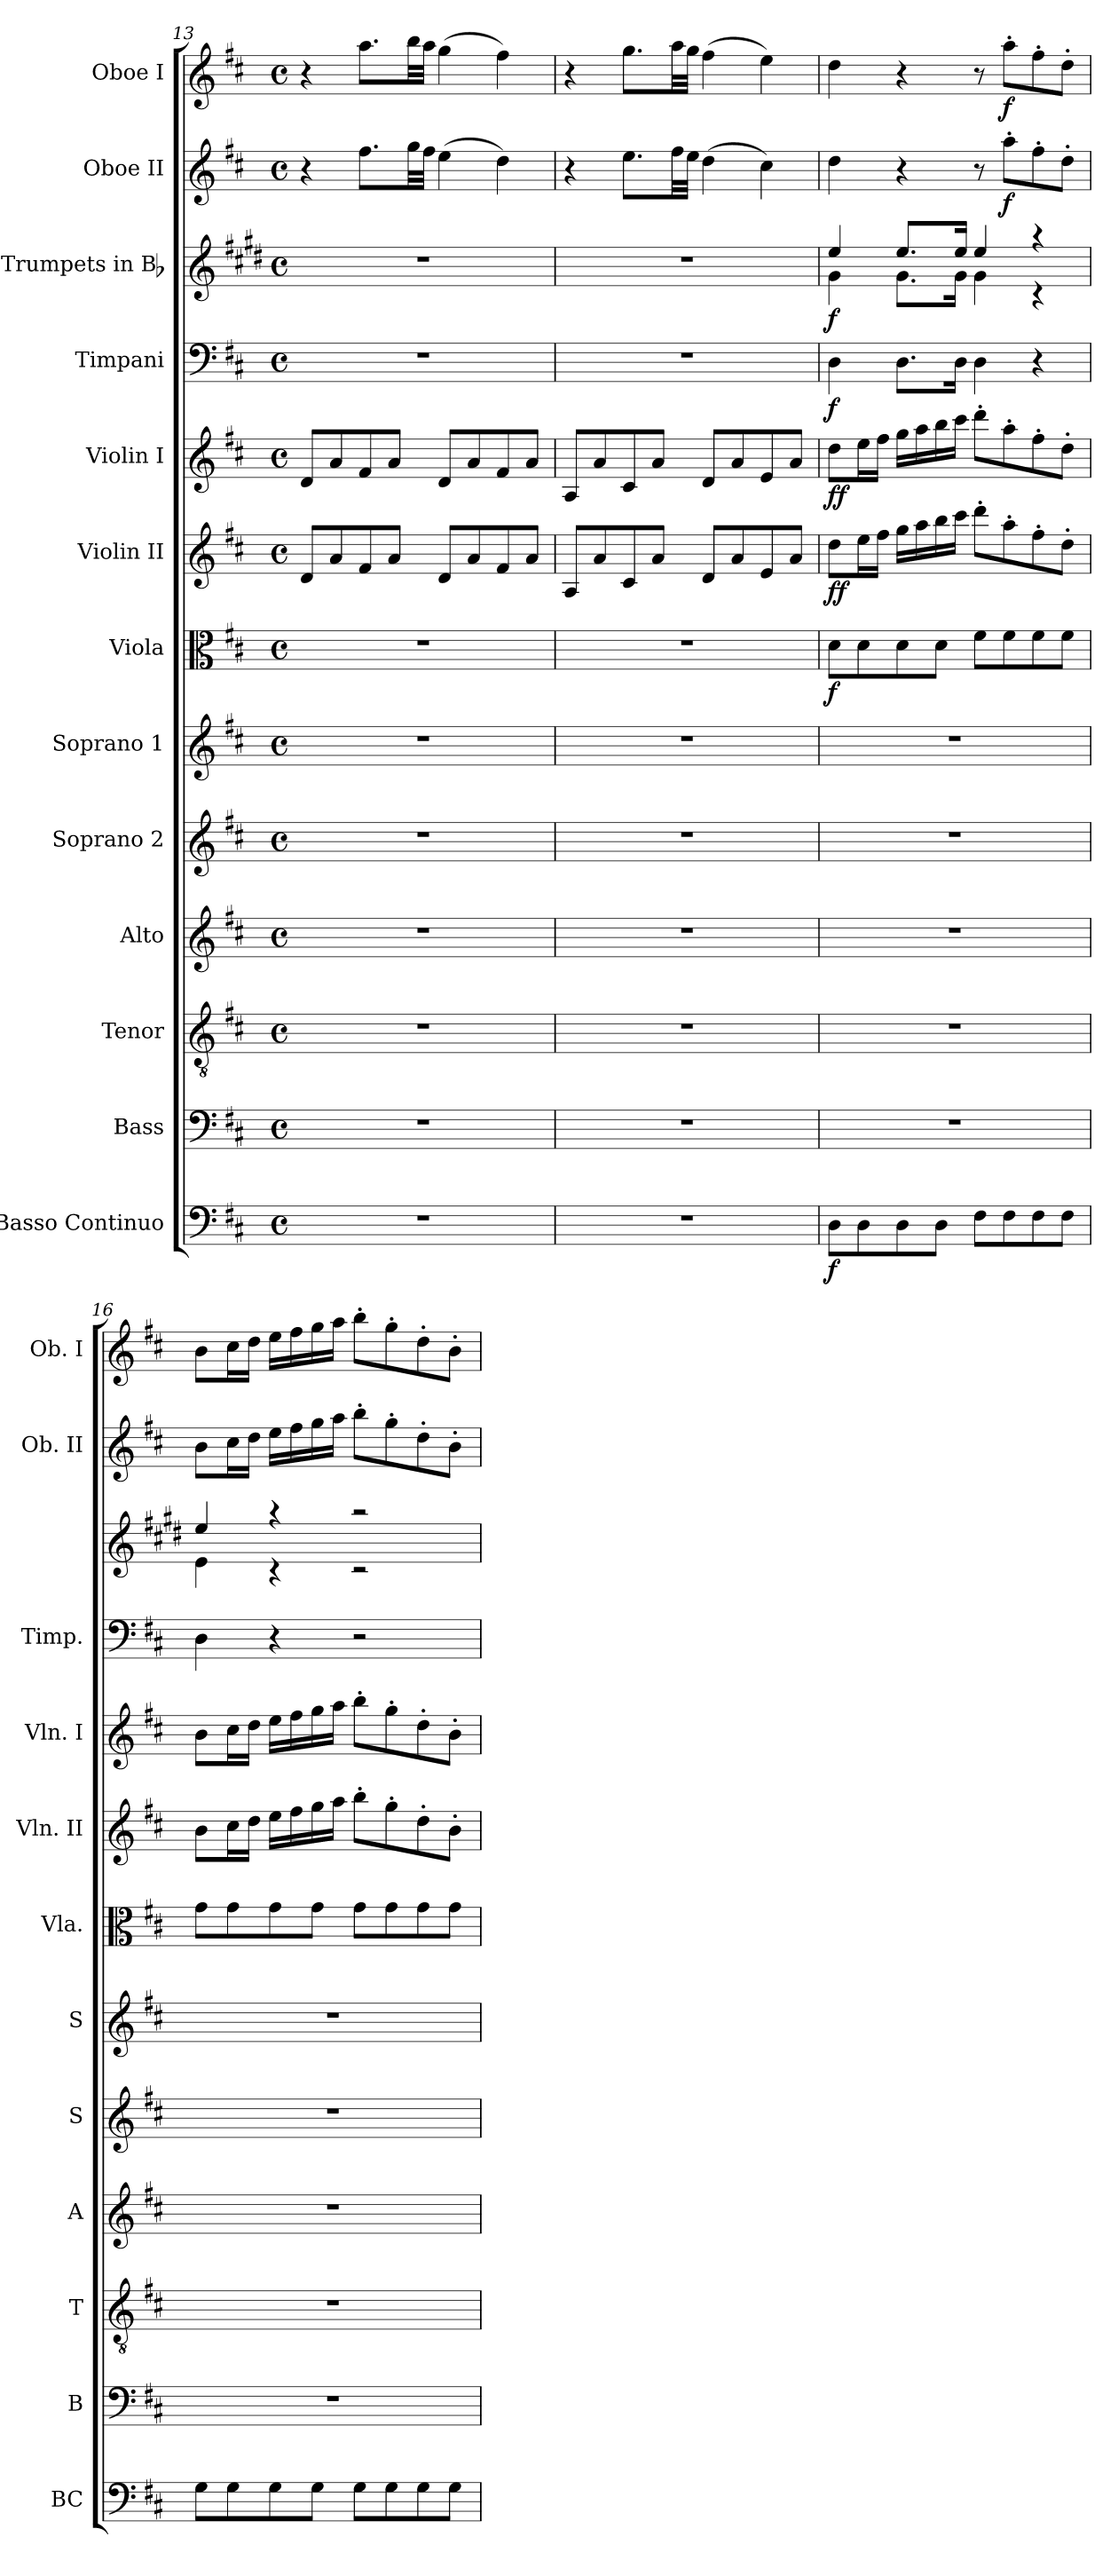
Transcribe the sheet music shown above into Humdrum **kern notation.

**kern	**dynam	**kern	**kern	**kern	**kern	**kern	**kern	**dynam	**kern	**dynam	**kern	**dynam	**kern	**dynam	**kern	**dynam	**kern	**dynam	**kern	**dynam
*part13	*part13	*part12	*part11	*part10	*part9	*part8	*part7	*part7	*part6	*part6	*part5	*part5	*part4	*part4	*part3	*part3	*part2	*part2	*part1	*part1
*staff13	*staff13	*staff12	*staff11	*staff10	*staff9	*staff8	*staff7	*staff7	*staff6	*staff6	*staff5	*staff5	*staff4	*staff4	*staff3	*staff3	*staff2	*staff2	*staff1	*staff1
*I"Basso Continuo	*	*I"Bass	*I"Tenor	*I"Alto	*I"Soprano 2	*I"Soprano 1	*I"Viola	*	*I"Violin II	*	*I"Violin I	*	*I"Timpani	*	*I"Trumpets in Bb	*	*I"Oboe II	*	*I"Oboe I	*
*I'BC	*	*I'B	*I'T	*I'A	*I'S	*I'S	*I'Vla.	*	*I'Vln. II	*	*I'Vln. I	*	*I'Timp.	*	*	*	*I'Ob. II	*	*I'Ob. I	*
!!LO:LB:g=z
*clefF4	*	*clefF4	*clefGv2	*clefG2	*clefG2	*clefG2	*clefC3	*	*clefG2	*	*clefG2	*	*clefF4	*	*clefG2	*	*clefG2	*	*clefG2	*
*	*	*	*	*	*	*	*	*	*	*	*	*	*	*	*ITrd1c2	*	*	*	*	*
*k[f#c#]	*	*k[f#c#]	*k[f#c#]	*k[f#c#]	*k[f#c#]	*k[f#c#]	*k[f#c#]	*	*k[f#c#]	*	*k[f#c#]	*	*k[f#c#]	*	*k[f#c#]	*	*k[f#c#]	*	*k[f#c#]	*
*D:	*	*D:	*D:	*D:	*D:	*D:	*D:	*	*D:	*	*D:	*	*D:	*	*D:	*	*D:	*	*D:	*
*M4/4	*	*M4/4	*M4/4	*M4/4	*M4/4	*M4/4	*M4/4	*	*M4/4	*	*M4/4	*	*M4/4	*	*M4/4	*	*M4/4	*	*M4/4	*
*met(c)	*	*met(c)	*met(c)	*met(c)	*met(c)	*met(c)	*met(c)	*	*met(c)	*	*met(c)	*	*met(c)	*	*met(c)	*	*met(c)	*	*met(c)	*
=13	=13	=13	=13	=13	=13	=13	=13	=13	=13	=13	=13	=13	=13	=13	=13	=13	=13	=13	=13	=13
1r	.	1r	1r	1r	1r	1r	1r	.	8d/L	.	8d/L	.	1r	.	1r	.	4r	.	4r	.
.	.	.	.	.	.	.	.	.	8a/	.	8a/	.	.	.	.	.	.	.	.	.
.	.	.	.	.	.	.	.	.	8f#/	.	8f#/	.	.	.	.	.	8.ff#\L	.	8.aa\L	.
.	.	.	.	.	.	.	.	.	8a/J	.	8a/J	.	.	.	.	.	.	.	.	.
.	.	.	.	.	.	.	.	.	.	.	.	.	.	.	.	.	32gg\LL	.	32bb\LL	.
.	.	.	.	.	.	.	.	.	.	.	.	.	.	.	.	.	32ff#\JJJ	.	32aa\JJJ	.
.	.	.	.	.	.	.	.	.	8d/L	.	8d/L	.	.	.	.	.	(4ee\	.	(4gg\	.
.	.	.	.	.	.	.	.	.	8a/	.	8a/	.	.	.	.	.	.	.	.	.
.	.	.	.	.	.	.	.	.	8f#/	.	8f#/	.	.	.	.	.	4dd\)	.	4ff#\)	.
.	.	.	.	.	.	.	.	.	8a/J	.	8a/J	.	.	.	.	.	.	.	.	.
=14	=14	=14	=14	=14	=14	=14	=14	=14	=14	=14	=14	=14	=14	=14	=14	=14	=14	=14	=14	=14
1r	.	1r	1r	1r	1r	1r	1r	.	8A/L	.	8A/L	.	1r	.	1r	.	4r	.	4r	.
.	.	.	.	.	.	.	.	.	8a/	.	8a/	.	.	.	.	.	.	.	.	.
.	.	.	.	.	.	.	.	.	8c#/	.	8c#/	.	.	.	.	.	8.ee\L	.	8.gg\L	.
.	.	.	.	.	.	.	.	.	8a/J	.	8a/J	.	.	.	.	.	.	.	.	.
.	.	.	.	.	.	.	.	.	.	.	.	.	.	.	.	.	32ff#\LL	.	32aa\LL	.
.	.	.	.	.	.	.	.	.	.	.	.	.	.	.	.	.	32ee\JJJ	.	32gg\JJJ	.
.	.	.	.	.	.	.	.	.	8d/L	.	8d/L	.	.	.	.	.	(4dd\	.	(4ff#\	.
.	.	.	.	.	.	.	.	.	8a/	.	8a/	.	.	.	.	.	.	.	.	.
.	.	.	.	.	.	.	.	.	8e/	.	8e/	.	.	.	.	.	4cc#\)	.	4ee\)	.
.	.	.	.	.	.	.	.	.	8a/J	.	8a/J	.	.	.	.	.	.	.	.	.
=15	=15	=15	=15	=15	=15	=15	=15	=15	=15	=15	=15	=15	=15	=15	=15	=15	=15	=15	=15	=15
*	*	*	*	*	*	*	*	*	*	*	*	*	*	*	*^	*	*	*	*	*
!	!LO:DY:b	!	!	!	!	!	!	!LO:DY:b	!	!LO:DY:b	!	!LO:DY:b	!	!LO:DY:b	!	!	!LO:DY:b	!	!	!	!
8D\L	f	1r	1r	1r	1r	1r	8d\L	f	8dd\L	ff	8dd\L	ff	4D\	f	4dd/	4f#\	f	4dd\	.	4dd\	.
8D\	.	.	.	.	.	.	8d\	.	16ee\L	.	16ee\L	.	.	.	.	.	.	.	.	.	.
.	.	.	.	.	.	.	.	.	16ff#\JJ	.	16ff#\JJ	.	.	.	.	.	.	.	.	.	.
8D\	.	.	.	.	.	.	8d\	.	16gg\LL	.	16gg\LL	.	8.D\L	.	8.dd/L	8.f#\L	.	4r	.	4r	.
.	.	.	.	.	.	.	.	.	16aa\	.	16aa\	.	.	.	.	.	.	.	.	.	.
8D\J	.	.	.	.	.	.	8d\J	.	16bb\	.	16bb\	.	.	.	.	.	.	.	.	.	.
.	.	.	.	.	.	.	.	.	16ccc#\JJ	.	16ccc#\JJ	.	16D\Jk	.	16dd/Jk	16f#\Jk	.	.	.	.	.
8F#\L	.	.	.	.	.	.	8f#\L	.	8ddd'>\L	.	8ddd'>\L	.	4D\	.	4dd/	4f#\	.	8r	.	8r	.
!	!	!	!	!	!	!	!	!	!	!	!	!	!	!	!	!	!	!	!LO:DY:b	!	!LO:DY:b
8F#\	.	.	.	.	.	.	8f#\	.	8aa'>\	.	8aa'>\	.	.	.	.	.	.	8aa'>\L	f	8aa'>\L	f
8F#\	.	.	.	.	.	.	8f#\	.	8ff#'>\	.	8ff#'>\	.	4r	.	4raa	4rc	.	8ff#'>\	.	8ff#'>\	.
8F#\J	.	.	.	.	.	.	8f#\J	.	8dd'>\J	.	8dd'>\J	.	.	.	.	.	.	8dd'>\J	.	8dd'>\J	.
!!LO:PB:g=z
=16	=16	=16	=16	=16	=16	=16	=16	=16	=16	=16	=16	=16	=16	=16	=16	=16	=16	=16	=16	=16	=16
8G\L	.	1r	1r	1r	1r	1r	8g\L	.	8b\L	.	8b\L	.	4D\	.	4dd/	4d\	.	8b\L	.	8b\L	.
8G\	.	.	.	.	.	.	8g\	.	16cc#\L	.	16cc#\L	.	.	.	.	.	.	16cc#\L	.	16cc#\L	.
.	.	.	.	.	.	.	.	.	16dd\JJ	.	16dd\JJ	.	.	.	.	.	.	16dd\JJ	.	16dd\JJ	.
8G\	.	.	.	.	.	.	8g\	.	16ee\LL	.	16ee\LL	.	4r	.	4raa	4rc	.	16ee\LL	.	16ee\LL	.
.	.	.	.	.	.	.	.	.	16ff#\	.	16ff#\	.	.	.	.	.	.	16ff#\	.	16ff#\	.
8G\J	.	.	.	.	.	.	8g\J	.	16gg\	.	16gg\	.	.	.	.	.	.	16gg\	.	16gg\	.
.	.	.	.	.	.	.	.	.	16aa\JJ	.	16aa\JJ	.	.	.	.	.	.	16aa\JJ	.	16aa\JJ	.
8G\L	.	.	.	.	.	.	8g\L	.	8bb'>\L	.	8bb'>\L	.	2r	.	2raa	2rc	.	8bb'>\L	.	8bb'>\L	.
8G\	.	.	.	.	.	.	8g\	.	8gg'>\	.	8gg'>\	.	.	.	.	.	.	8gg'>\	.	8gg'>\	.
8G\	.	.	.	.	.	.	8g\	.	8dd'>\	.	8dd'>\	.	.	.	.	.	.	8dd'>\	.	8dd'>\	.
8G\J	.	.	.	.	.	.	8g\J	.	8b'>\J	.	8b'>\J	.	.	.	.	.	.	8b'>\J	.	8b'>\J	.
*	*	*	*	*	*	*	*	*	*	*	*	*	*	*	*v	*v	*	*	*	*	*
=	=	=	=	=	=	=	=	=	=	=	=	=	=	=	=	=	=	=	=	=
*-	*-	*-	*-	*-	*-	*-	*-	*-	*-	*-	*-	*-	*-	*-	*-	*-	*-	*-	*-	*-
